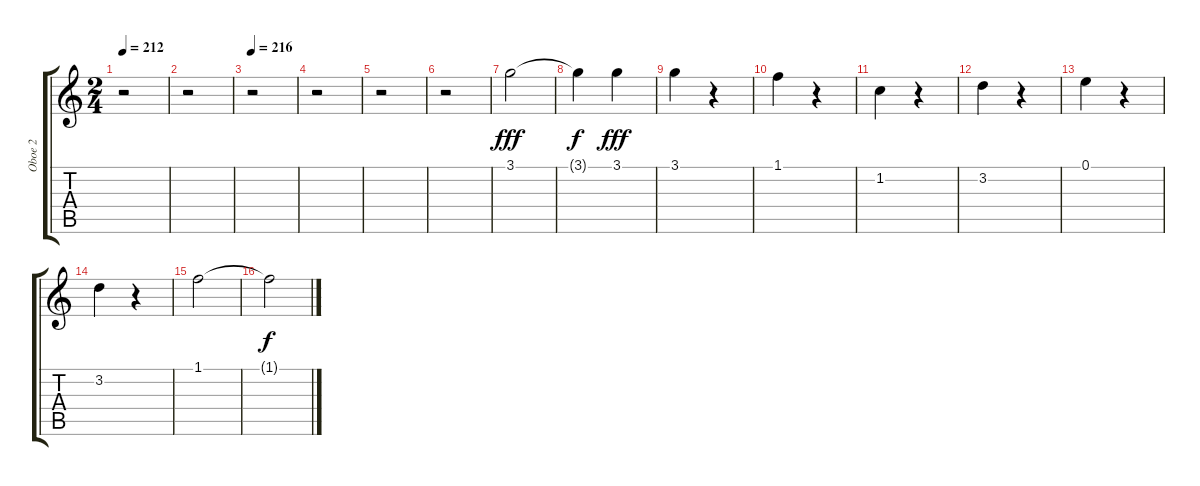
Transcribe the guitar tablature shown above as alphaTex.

\track ("Oboe 2" "Oboe 2") {instrument acousticguitarnylon}
\staff {score tabs}
\tuning (E4 B3 G3 D3 A2 E2) {hide}
\ts (2 4)
\tempo 212
\clef g2
\ks c
r.2{dy f} |
r.2 |
\tempo 216
r.2 |
r.2 |
r.2 |
r.2 |
3.1.2{dy fff} |
3.1{t}.4{dy f} 3.1.4{dy fff} |
3.1.4 r.4 |
1.1.4 r.4 |
1.2.4 r.4 |
3.2.4 r.4 |
0.1.4 r.4 |
3.2.4 r.4 |
1.1.2 |
1.1{t}.2{dy f}
